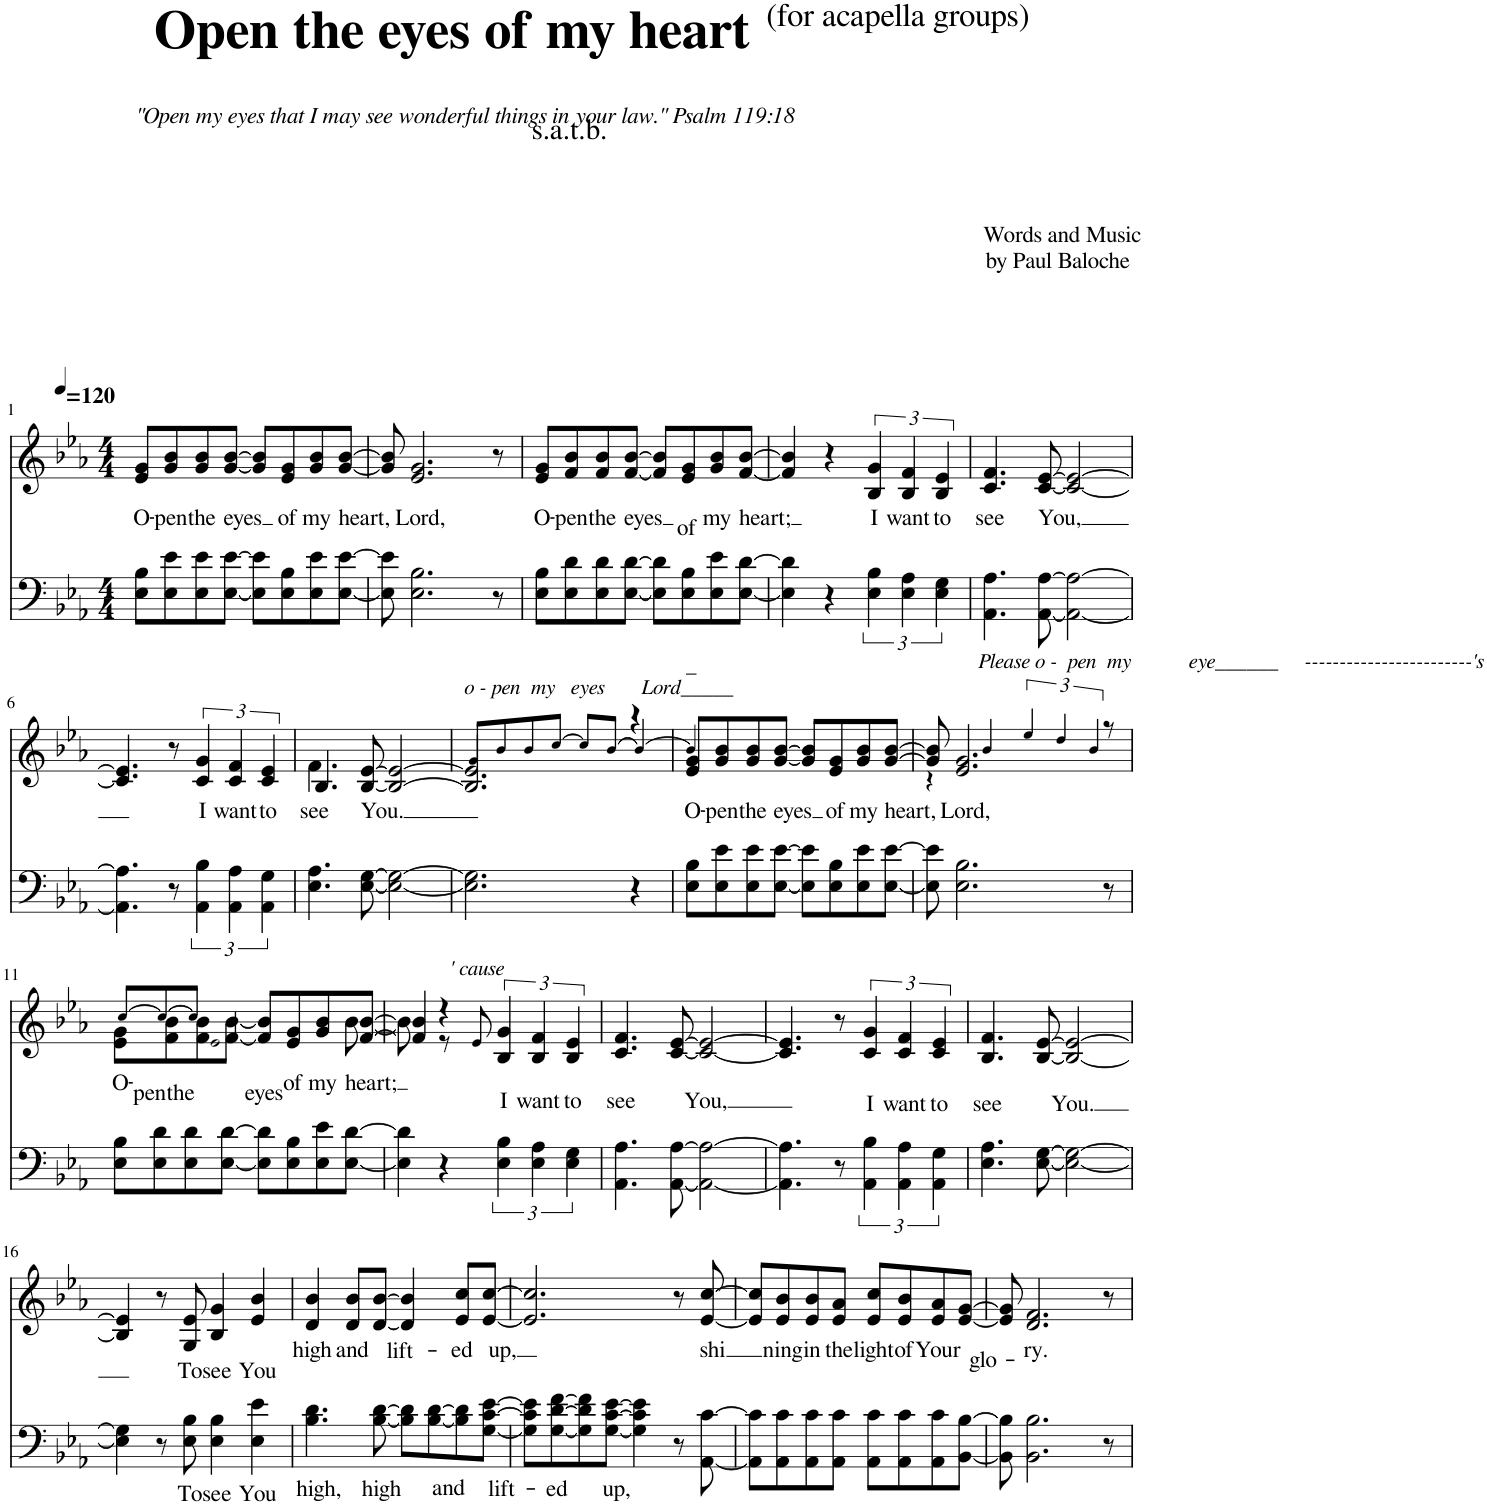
**kern	**text	**kern	**text
*part2	*part2	*part1	*part1
*staff2	*staff2	*staff1	*staff1
*I"Piano	*	*I"Piano	*
*I'Pno	*	*I'Pno	*
*clefF4	*	*clefG2	*
*k[b-e-a-]	*	*k[b-e-a-]	*
*M4/4	*	*M4/4	*
*MM120	*	*MM120	*
=1	=1	=1	=1
!	!	!	!LO:LY:b
8E-\ 8B-\L	.	8e-/ 8g/L	O-
!	!	!	!LO:LY:b
8E-\ 8e-\	.	8g/ 8b-/	-pen
!	!	!	!LO:LY:b
8E-\ 8e-\	.	8g/ 8b-/	the
!	!	!	!LO:LY:b
[8E-\ [8e-\J	.	[8g/ [8b-/J	eyes
8E-\] 8e-\]L	.	8g/] 8b-/]L	.
!	!	!	!LO:LY:b
8E-\ 8B-\	.	8e-/ 8g/	of
!	!	!	!LO:LY:b
8E-\ 8e-\	.	8g/ 8b-/	my
!	!	!	!LO:LY:b
[8E-\ [8e-\J	.	[8g/ [8b-/J	heart,
=2	=2	=2	=2
8E-\] 8e-\]	.	8g/] 8b-/]	.
!	!	!	!LO:LY:b
2.E-\ 2.B-\	.	2.e-/ 2.g/	Lord,
8r	.	8r	.
=3	=3	=3	=3
!	!	!	!LO:LY:b
8E-\ 8B-\L	.	8e-/ 8g/L	O-
!	!	!	!LO:LY:b
8E-\ 8d\	.	8f/ 8b-/	-pen
!	!	!	!LO:LY:b
8E-\ 8d\	.	8f/ 8b-/	the
!	!	!	!LO:LY:b
[8E-\ [8d\J	.	[8f/ [8b-/J	eyes
8E-\] 8d\]L	.	8f/] 8b-/]L	.
!	!	!	!LO:LY:b
8E-\ 8B-\	.	8e-/ 8g/	of
!	!	!	!LO:LY:b
8E-\ 8e-\	.	8g/ 8b-/	my
!	!	!	!LO:LY:b
[8E-\ [8d\J	.	[8f/ [8b-/J	heart;
=4	=4	=4	=4
4E-\] 4d\]	.	4f/] 4b-/]	.
4r	.	4r	.
!	!	!	!LO:LY:b
6E-\ 6B-\	.	6B-/ 6g/	I
!	!	!	!LO:LY:b
6E-\ 6A-\	.	6B-/ 6f/	want
!	!	!	!LO:LY:b
6E-\ 6G\	.	6B-/ 6e-/	to
=5	=5	=5	=5
!	!	!	!LO:LY:b
4.AA-\ 4.A-\	.	4.c/ 4.f/	see
!	!	!	!LO:LY:b
[8AA-\ [8A-\	.	[8c/ [8e-/	You,
2AA-\_ 2A-\_	.	2c/_ 2e-/_	.
!!LO:LB:g=z
=6	=6	=6	=6
4.AA-\] 4.A-\]	.	4.c/] 4.e-/]	.
8r	.	8r	.
!	!	!	!LO:LY:b
6AA-\ 6B-\	.	6c/ 6g/	I
!	!	!	!LO:LY:b
6AA-\ 6A-\	.	6c/ 6f/	want
!	!	!	!LO:LY:b
6AA-\ 6G\	.	6c/ 6e-/	to
=7	=7	=7	=7
!	!	!	!LO:LY:b
*	*	*^	*
4.E-\ 4.A-\	.	4.B-/	4.f\	see
!	!	!	!	!LO:LY:b
[8E-\ [8G\	.	[8B-/ [8e-/	2ryy	You.
2E-\_ 2G\_	.	2B-/_ 2e-/_	.	.
.	.	.	8ryy	.
=8	=8	=8	=8	=8
!	!	!LO:TX:a:i:t=o - pen  my   eyes       Lord_____	!	!
2.E-\] 2.G\]	.	2.B-/] 2.e-/]	8g!/L	.
.	.	.	8b-!/	.
.	.	.	8b-!/	.
.	.	.	[8cc!/J	.
.	.	.	8cc!/L]	.
.	.	.	[8b-!/J	.
4r	.	4r	4b-!/_	.
=9	=9	=9	=9	=9
!	!	!LO:TX:a:t=_	!	!
!	!	!	!	!LO:LY:b
8E-\ 8B-\L	.	8e-/ 8g/L	4b-!/]	O-
!	!	!	!	!LO:LY:b
8E-\ 8e-\	.	8g/ 8b-/	.	-pen
!	!	!	!	!LO:LY:b
8E-\ 8e-\	.	8g/ 8b-/	2.ryy	the
!	!	!	!	!LO:LY:b
[8E-\ [8e-\J	.	[8g/ [8b-/J	.	eyes
8E-\] 8e-\]L	.	8g/] 8b-/]L	.	.
!	!	!	!	!LO:LY:b
8E-\ 8B-\	.	8e-/ 8g/	.	of
!	!	!	!	!LO:LY:b
8E-\ 8e-\	.	8g/ 8b-/	.	my
!	!	!	!	!LO:LY:b
[8E-\ [8e-\J	.	[8g/ [8b-/J	.	heart,
=10	=10	=10	=10	=10
8E-\] 8e-\]	.	8g/] 8b-/]	4r	.
!	!	!	!	!LO:LY:b
2.E-\ 2.B-\	.	2.e-/ 2.g/	.	Lord,
!	!	!	!LO:TX:a:i:t=Please o -  pen  my           eye______     ------------------------'s	!
.	.	.	4b-!/	.
.	.	.	6ee-!/	.
.	.	.	6dd!/	.
.	.	.	6b-!/	.
8r	.	8r	.	.
!!LO:LB:g=z	!!
=11	=11	=11	=11	=11
!	!	!	!	!LO:LY:b
8E-\ 8B-\L	.	8e-\ 8g\L	[8cc!/L	O-
!	!	!	!	!LO:LY:b
8E-\ 8d\	.	8f\ 8b-\	8cc!/_	-pen
!	!	!	!	!LO:LY:b
8E-\ 8d\	.	8f\ 8b-\	8cc!/J]	the
!	!	!	!	!LO:LY:b
[8E-\ [8d\J	.	[8f\ [8b-\J	2b-!/	eyes
8E-\] 8d\]L	.	8f/] 8b-/]L	.	.
!	!	!	!	!LO:LY:b
8E-\ 8B-\	.	8e-/ 8g/	.	of
!	!	!	!	!LO:LY:b
8E-\ 8e-\	.	8g/ 8b-/	.	my
!	!	!	!	!LO:LY:b
[8E-\ [8d\J	.	[8f/ [8b-/J	[8b-\	heart;
=12	=12	=12	=12	=12
4E-\] 4d\]	.	4f/] 4b-/]	8b-\]	.
.	.	.	8ryy	.
4r	.	4r	8r	.
!	!	!	!LO:TX:a:i:t=' cause	!
.	.	.	8e-!/	.
!	!	!	!	!LO:LY:b
6E-\ 6B-\	.	6B-/ 6g/	2ryy	I
!	!	!	!	!LO:LY:b
6E-\ 6A-\	.	6B-/ 6f/	.	want
!	!	!	!	!LO:LY:b
6E-\ 6G\	.	6B-/ 6e-/	.	to
*	*	*v	*v	*
=13	=13	=13	=13
!	!	!	!LO:LY:b
4.AA-\ 4.A-\	.	4.c/ 4.f/	see
!	!	!	!LO:LY:b
[8AA-\ [8A-\	.	[8c/ [8e-/	You,
2AA-\_ 2A-\_	.	2c/_ 2e-/_	.
=14	=14	=14	=14
4.AA-\] 4.A-\]	.	4.c/] 4.e-/]	.
8r	.	8r	.
!	!	!	!LO:LY:b
6AA-\ 6B-\	.	6c/ 6g/	I
!	!	!	!LO:LY:b
6AA-\ 6A-\	.	6c/ 6f/	want
!	!	!	!LO:LY:b
6AA-\ 6G\	.	6c/ 6e-/	to
=15	=15	=15	=15
!	!	!	!LO:LY:b
4.E-\ 4.A-\	.	4.B-/ 4.f/	see
!	!	!	!LO:LY:b
[8E-\ [8G\	.	[8B-/ [8e-/	You.
2E-\_ 2G\_	.	2B-/_ 2e-/_	.
!!LO:LB:g=z
=16	=16	=16	=16
4E-\] 4G\]	.	4B-/] 4e-/]	.
8r	.	8r	.
!	!LO:LY:b	!	!LO:LY:b
8E-\ 8B-\	To	8G/ 8e-/	To
!	!LO:LY:b	!	!LO:LY:b
4E-\ 4B-\	see	4B-/ 4g/	see
!	!LO:LY:b	!	!LO:LY:b
4E-\ 4e-\	You	4e-/ 4b-/	You
=17	=17	=17	=17
!	!LO:LY:b	!	!LO:LY:b
4.B-\ 4.d\	high,	4d/ 4b-/	high
!	!	!	!LO:LY:b
.	.	8d/ 8b-/L	and
!	!LO:LY:b	!	!LO:LY:b
[8B-\ [8d\	high	[8d/ [8b-/J	lift-
8B-\] 8d\]L	.	4d/] 4b-/]	.
!	!LO:LY:b	!	!
[8B-\ [8d\	and	.	.
!	!	!	!LO:LY:b
8B-\] 8d\]	.	8e-/ 8cc/L	-ed
!	!LO:LY:b	!	!LO:LY:b
[8G\ [8c\ [8e-\J	lift-	[8e-/ [8cc/J	up,
=18	=18	=18	=18
8G\] 8c\] 8e-\]L	.	2.e-/] 2.cc/]	.
!	!LO:LY:b	!	!
[8G\ [8d\ [8f\	-ed	.	.
8G\] 8d\] 8f\]	.	.	.
!	!LO:LY:b	!	!
[8G\ [8c\ [8e-\J	up,	.	.
4G\] 4c\] 4e-\]	.	.	.
8r	.	8r	.
!	!	!	!LO:LY:b
[8AA-\ [8c\	.	[8e-/ [8cc/	shi
=19	=19	=19	=19
8AA-\] 8c\]L	.	8e-/] 8cc/]L	.
!	!	!	!LO:LY:b
8AA-\ 8c\	.	8e-/ 8b-/	ning
!	!	!	!LO:LY:b
8AA-\ 8c\	.	8e-/ 8b-/	in
!	!	!	!LO:LY:b
8AA-\ 8c\J	.	8e-/ 8a-/J	the
!	!	!	!LO:LY:b
8AA-\ 8c\L	.	8e-/ 8cc/L	light
!	!	!	!LO:LY:b
8AA-\ 8c\	.	8e-/ 8b-/	of
!	!	!	!LO:LY:b
8AA-\ 8c\	.	8e-/ 8a-/	Your
!	!	!	!LO:LY:b
[8BB-\ [8B-\J	.	[8e-/ [8g/J	glo-
=20	=20	=20	=20
8BB-\] 8B-\]	.	8e-/] 8g/]	.
!	!	!	!LO:LY:b
2.BB-\ 2.B-\	.	2.d/ 2.f/	-ry.
8r	.	8r	.
=	=	=	=
*-	*-	*-	*-
